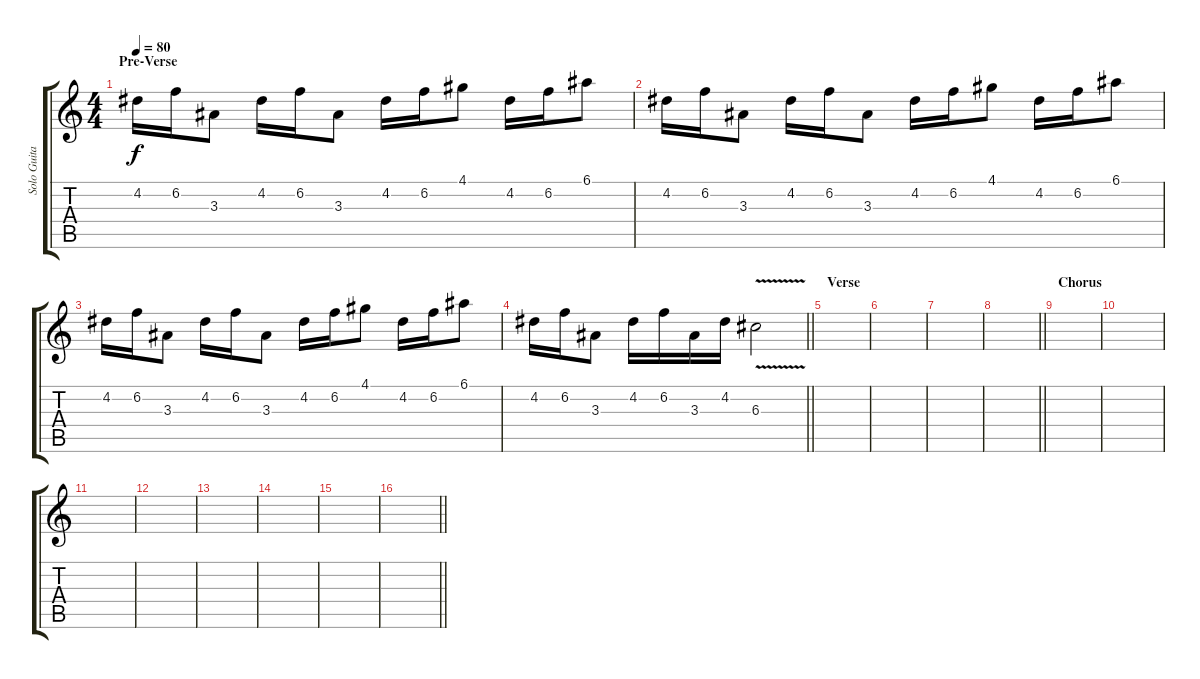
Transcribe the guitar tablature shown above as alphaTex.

\track ("Solo Guitar" "Solo Guita") {instrument distortionguitar}
\staff {score tabs}
\tuning (E4 B3 G3 D3 A2 E2) {hide}
\ts (4 4)
\section ("" "Pre-Verse")
\tempo 80
\clef g2
\ks c
4.2.16{dy f} 6.2.16 3.3.8 4.2.16 6.2.16 3.3.8 4.2.16 6.2.16 4.1.8 4.2.16 6.2.16 6.1.8 |
4.2.16 6.2.16 3.3.8 4.2.16 6.2.16 3.3.8 4.2.16 6.2.16 4.1.8 4.2.16 6.2.16 6.1.8 |
4.2.16 6.2.16 3.3.8 4.2.16 6.2.16 3.3.8 4.2.16 6.2.16 4.1.8 4.2.16 6.2.16 6.1.8 |
\barLineRight lightlight
4.2.16 6.2.16 3.3.8 4.2.16 6.2.16 3.3.16 4.2.16 6.3{v}.2 |
\section ("" "Verse")
|
|
|
\barLineRight lightlight
|
\section ("" "Chorus")
|
|
|
|
|
|
|
\barLineRight lightlight
